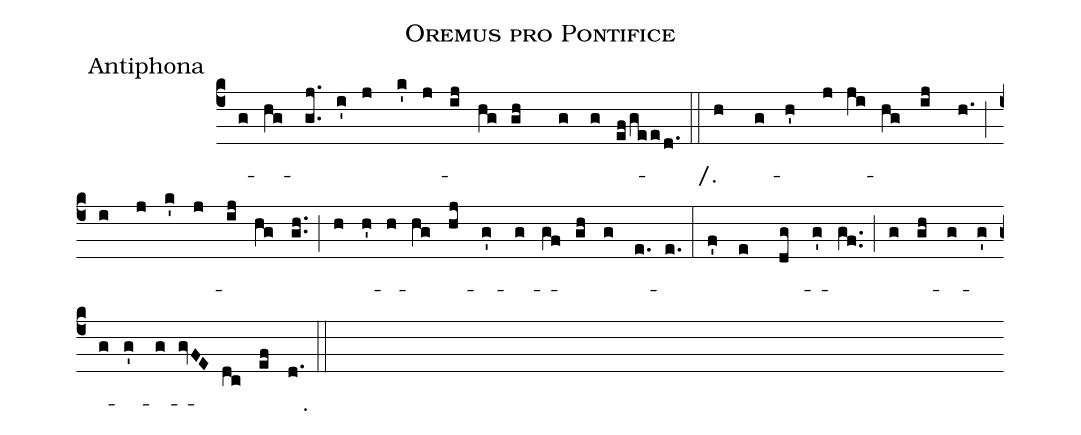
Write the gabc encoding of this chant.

name:Oremus pro Pontifice;
office-part:Antiphona;
%%
(c4) សម(g)ទូល(hg)អង្វរ(g.j.) ស(i')ម្រាប់់(j)ព្រះ(k')អង្គ(j)ស(ij) ម្ដេច(hg)ប៉ាប(gh) ហ្វ្រាន(g)សុី(g)ស្កូ​​ (ef/gee/d.)៖ (::)
<sp>ប/</sp>. សូម(h)ព្រះ(g)ជា(h') ម្ចាស់(j)ការ(ji)ពារ(hg) ព្រះ(ij) អង្គ(h.) (;)
ឲ្យ(i) ទ្រង់(j)ព្រះ(k')ជន្មា(j)យុ(ij) យឺន(hg) យូរ(g.h.) (;)
និង(h) សិ(h')រី(h)សួ(hg) ស្ដី(hj)ជ័យ(g')មង្គ(g)ល(gf)វិ(gh) បល់(g) សុខ(e.)​ ផង(e.) (:)
កុំ(f') ឲ្យ(e) ខ្មាំង(dg)ស(g')ត្រូវ(gf..) (;)
រំ(g) ខាន(gh)និង(g)សុខ(g') ស(g)ន្តិ(g')ភាព(g)រ(gvFE)ប់ស(dc) ព្រះ(ef)អង្គ.(d.) (::)
